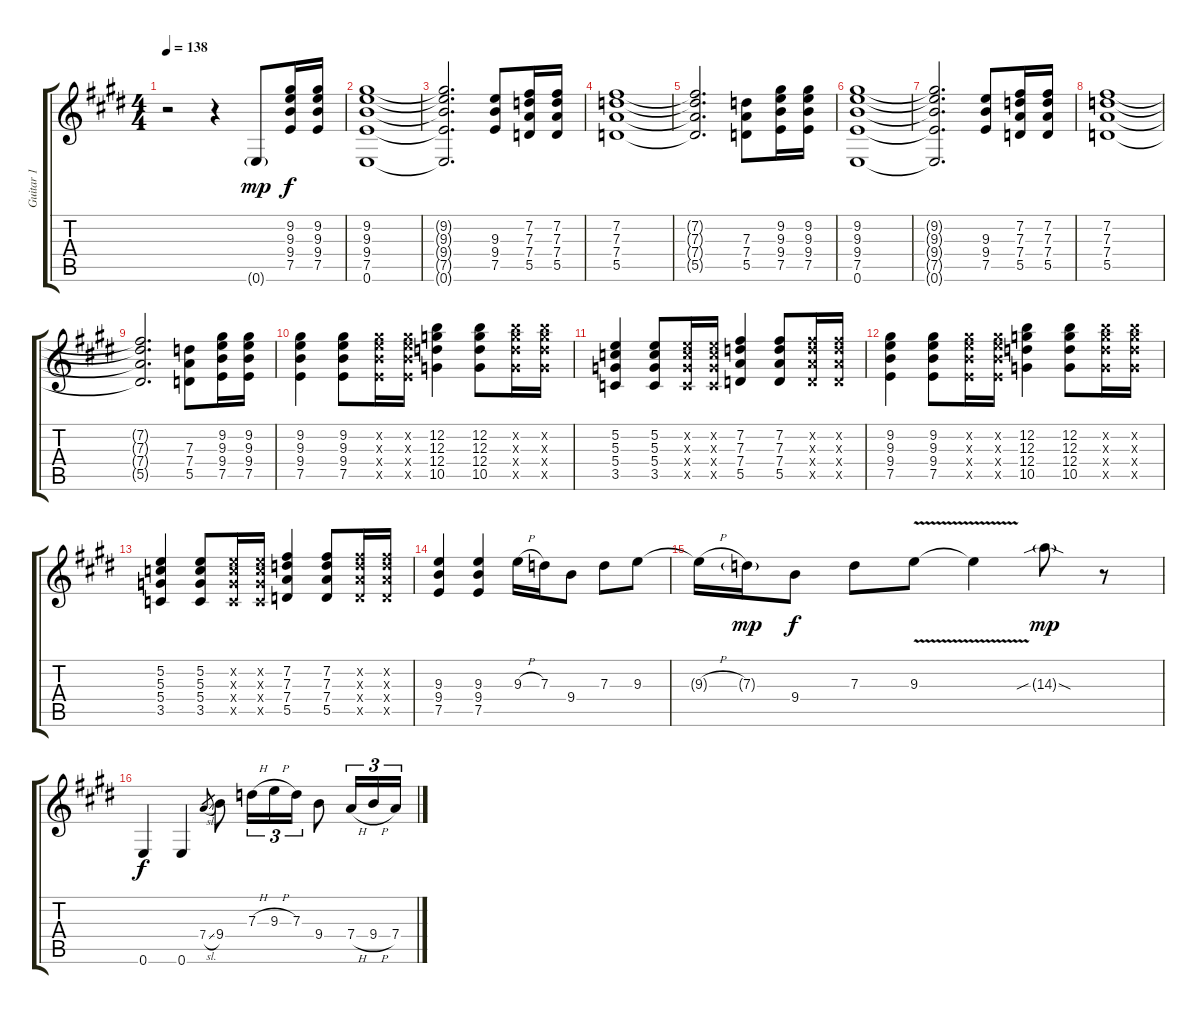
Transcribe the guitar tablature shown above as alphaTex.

\track ("Guitar 1" "Guitar 1") {instrument distortionguitar}
\staff {score tabs}
\tuning (E4 B3 G3 D3 A2 E2) {hide}
\ts (4 4)
\tempo 138
\clef g2
\ks e
r.2{dy mp instrument distortionguitar} r.4 0.6{g}.8 (9.2 9.3 9.4 7.5).16{dy f} (9.2 9.3 9.4 7.5).16 |
\ks c#minor
(9.2 9.3 9.4 7.5 0.6).1 |
(9.2{t} 9.3{t} 9.4{t} 7.5{t} 0.6{t}).2{d} (9.3 9.4 7.5).8 (7.2 7.3 7.4 5.5).16 (7.2 7.3 7.4 5.5).16 |
(7.2 7.3 7.4 5.5).1 |
(7.2{t} 7.3{t} 7.4{t} 5.5{t}).2{d} (7.3 7.4 5.5).8 (9.2 9.3 9.4 7.5).16 (9.2 9.3 9.4 7.5).16 |
\ks e
(9.2 9.3 9.4 7.5 0.6).1 |
\ks c#minor
(9.2{t} 9.3{t} 9.4{t} 7.5{t} 0.6{t}).2{d} (9.3 9.4 7.5).8 (7.2 7.3 7.4 5.5).16 (7.2 7.3 7.4 5.5).16 |
(7.2 7.3 7.4 5.5).1 |
(7.2{t} 7.3{t} 7.4{t} 5.5{t}).2{d} (7.3 7.4 5.5).8 (9.2 9.3 9.4 7.5).16 (9.2 9.3 9.4 7.5).16 |
\ks e
(9.2 9.3 9.4 7.5).4 (9.2 9.3 9.4 7.5).8 (9.2{x} 9.3{x} 9.4{x} 7.5{x}).16 (9.2{x} 9.3{x} 9.4{x} 7.5{x}).16 (12.2 12.3 12.4 10.5).4 (12.2 12.3 12.4 10.5).8 (12.2{x} 12.3{x} 12.4{x} 10.5{x}).16 (12.2{x} 12.3{x} 12.4{x} 10.5{x}).16 |
\ks c#minor
(5.2 5.3 5.4 3.5).4 (5.2 5.3 5.4 3.5).8 (5.2{x} 5.3{x} 5.4{x} 3.5{x}).16 (5.2{x} 5.3{x} 5.4{x} 3.5{x}).16 (7.2 7.3 7.4 5.5).4 (7.2 7.3 7.4 5.5).8 (7.2{x} 7.3{x} 7.4{x} 5.5{x}).16 (7.2{x} 7.3{x} 7.4{x} 5.5{x}).16 |
(9.2 9.3 9.4 7.5).4 (9.2 9.3 9.4 7.5).8 (9.2{x} 9.3{x} 9.4{x} 7.5{x}).16 (9.2{x} 9.3{x} 9.4{x} 7.5{x}).16 (12.2 12.3 12.4 10.5).4 (12.2 12.3 12.4 10.5).8 (12.2{x} 12.3{x} 12.4{x} 10.5{x}).16 (12.2{x} 12.3{x} 12.4{x} 10.5{x}).16 |
(5.2 5.3 5.4 3.5).4 (5.2 5.3 5.4 3.5).8 (5.2{x} 5.3{x} 5.4{x} 3.5{x}).16 (5.2{x} 5.3{x} 5.4{x} 3.5{x}).16 (7.2 7.3 7.4 5.5).4 (7.2 7.3 7.4 5.5).8 (7.2{x} 7.3{x} 7.4{x} 5.5{x}).16 (7.2{x} 7.3{x} 7.4{x} 5.5{x}).16 |
\ks e
(9.3 9.4 7.5).4 (9.3 9.4 7.5).4 9.3{h}.16 7.3.16 9.4.8 7.3.8 9.3.8 |
\ks c#minor
9.3{h t}.16 7.3{g}.16{dy mp} 9.4.8{dy f} 7.3.8 9.3{v}.8 9.3{v t}.4 14.3{sib sod g}.8{dy mp} r.8 |
0.6.4{dy f} 0.6.4 7.4{sl}.8{gr} 9.4.8 7.3{h}.16{tu (3 2)} 9.3{h}.16{tu (3 2)} 7.3.16{tu (3 2)} 9.4.8 7.4{h}.16{tu (3 2)} 9.4{h}.16{tu (3 2)} 7.4.16{tu (3 2)}
